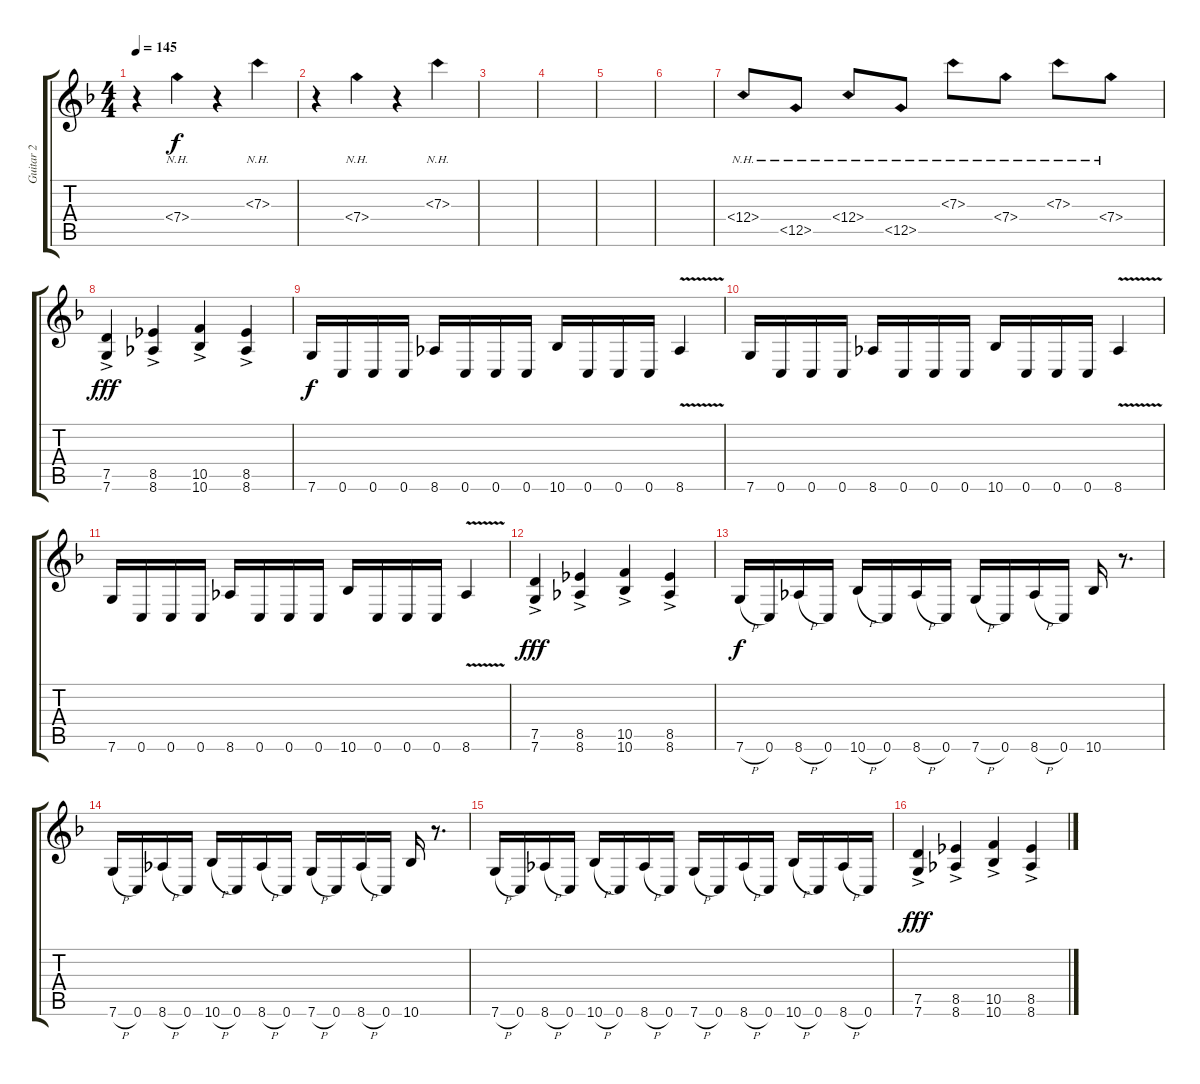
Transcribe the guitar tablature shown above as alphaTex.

\track ("Guitar 2" "Guitar 2") {instrument distortionguitar}
\staff {score tabs}
\tuning (D4 A3 F3 C3 G2 C2) {hide}
\ts (4 4)
\tempo 145
\clef g2
\ks f
r.4{dy f} 7.4{nh}.4 r.4 7.3{nh}.4 |
r.4 7.4{nh}.4 r.4 7.3{nh}.4 |
|
|
|
|
12.4{nh}.8 12.5{nh}.8 12.4{nh}.8 12.5{nh}.8 7.3{nh}.8 7.4{nh}.8 7.3{nh}.8 7.4{nh}.8 |
(7.5{ac} 7.6{ac}).4{dy fff instrument distortionguitar} (8.5{ac} 8.6{ac}).4 (10.5{ac} 10.6{ac}).4 (8.5{ac} 8.6{ac}).4 |
7.6.16{dy f} 0.6.16 0.6.16 0.6.16 8.6.16 0.6.16 0.6.16 0.6.16 10.6.16 0.6.16 0.6.16 0.6.16 8.6{v}.4 |
7.6.16 0.6.16 0.6.16 0.6.16 8.6.16 0.6.16 0.6.16 0.6.16 10.6.16 0.6.16 0.6.16 0.6.16 8.6{v}.4 |
7.6.16 0.6.16 0.6.16 0.6.16 8.6.16 0.6.16 0.6.16 0.6.16 10.6.16 0.6.16 0.6.16 0.6.16 8.6{v}.4 |
(7.5{ac} 7.6{ac}).4{dy fff} (8.5{ac} 8.6{ac}).4 (10.5{ac} 10.6{ac}).4 (8.5{ac} 8.6{ac}).4 |
7.6{h}.16{dy f} 0.6.16 8.6{h}.16 0.6.16 10.6{h}.16 0.6.16 8.6{h}.16 0.6.16 7.6{h}.16 0.6.16 8.6{h}.16 0.6.16 10.6.16 r.8{d} |
7.6{h}.16 0.6.16 8.6{h}.16 0.6.16 10.6{h}.16 0.6.16 8.6{h}.16 0.6.16 7.6{h}.16 0.6.16 8.6{h}.16 0.6.16 10.6.16 r.8{d} |
7.6{h}.16 0.6.16 8.6{h}.16 0.6.16 10.6{h}.16 0.6.16 8.6{h}.16 0.6.16 7.6{h}.16 0.6.16 8.6{h}.16 0.6.16 10.6{h}.16 0.6.16 8.6{h}.16 0.6.16 |
(7.5{ac} 7.6{ac}).4{dy fff} (8.5{ac} 8.6{ac}).4 (10.5{ac} 10.6{ac}).4 (8.5{ac} 8.6{ac}).4
